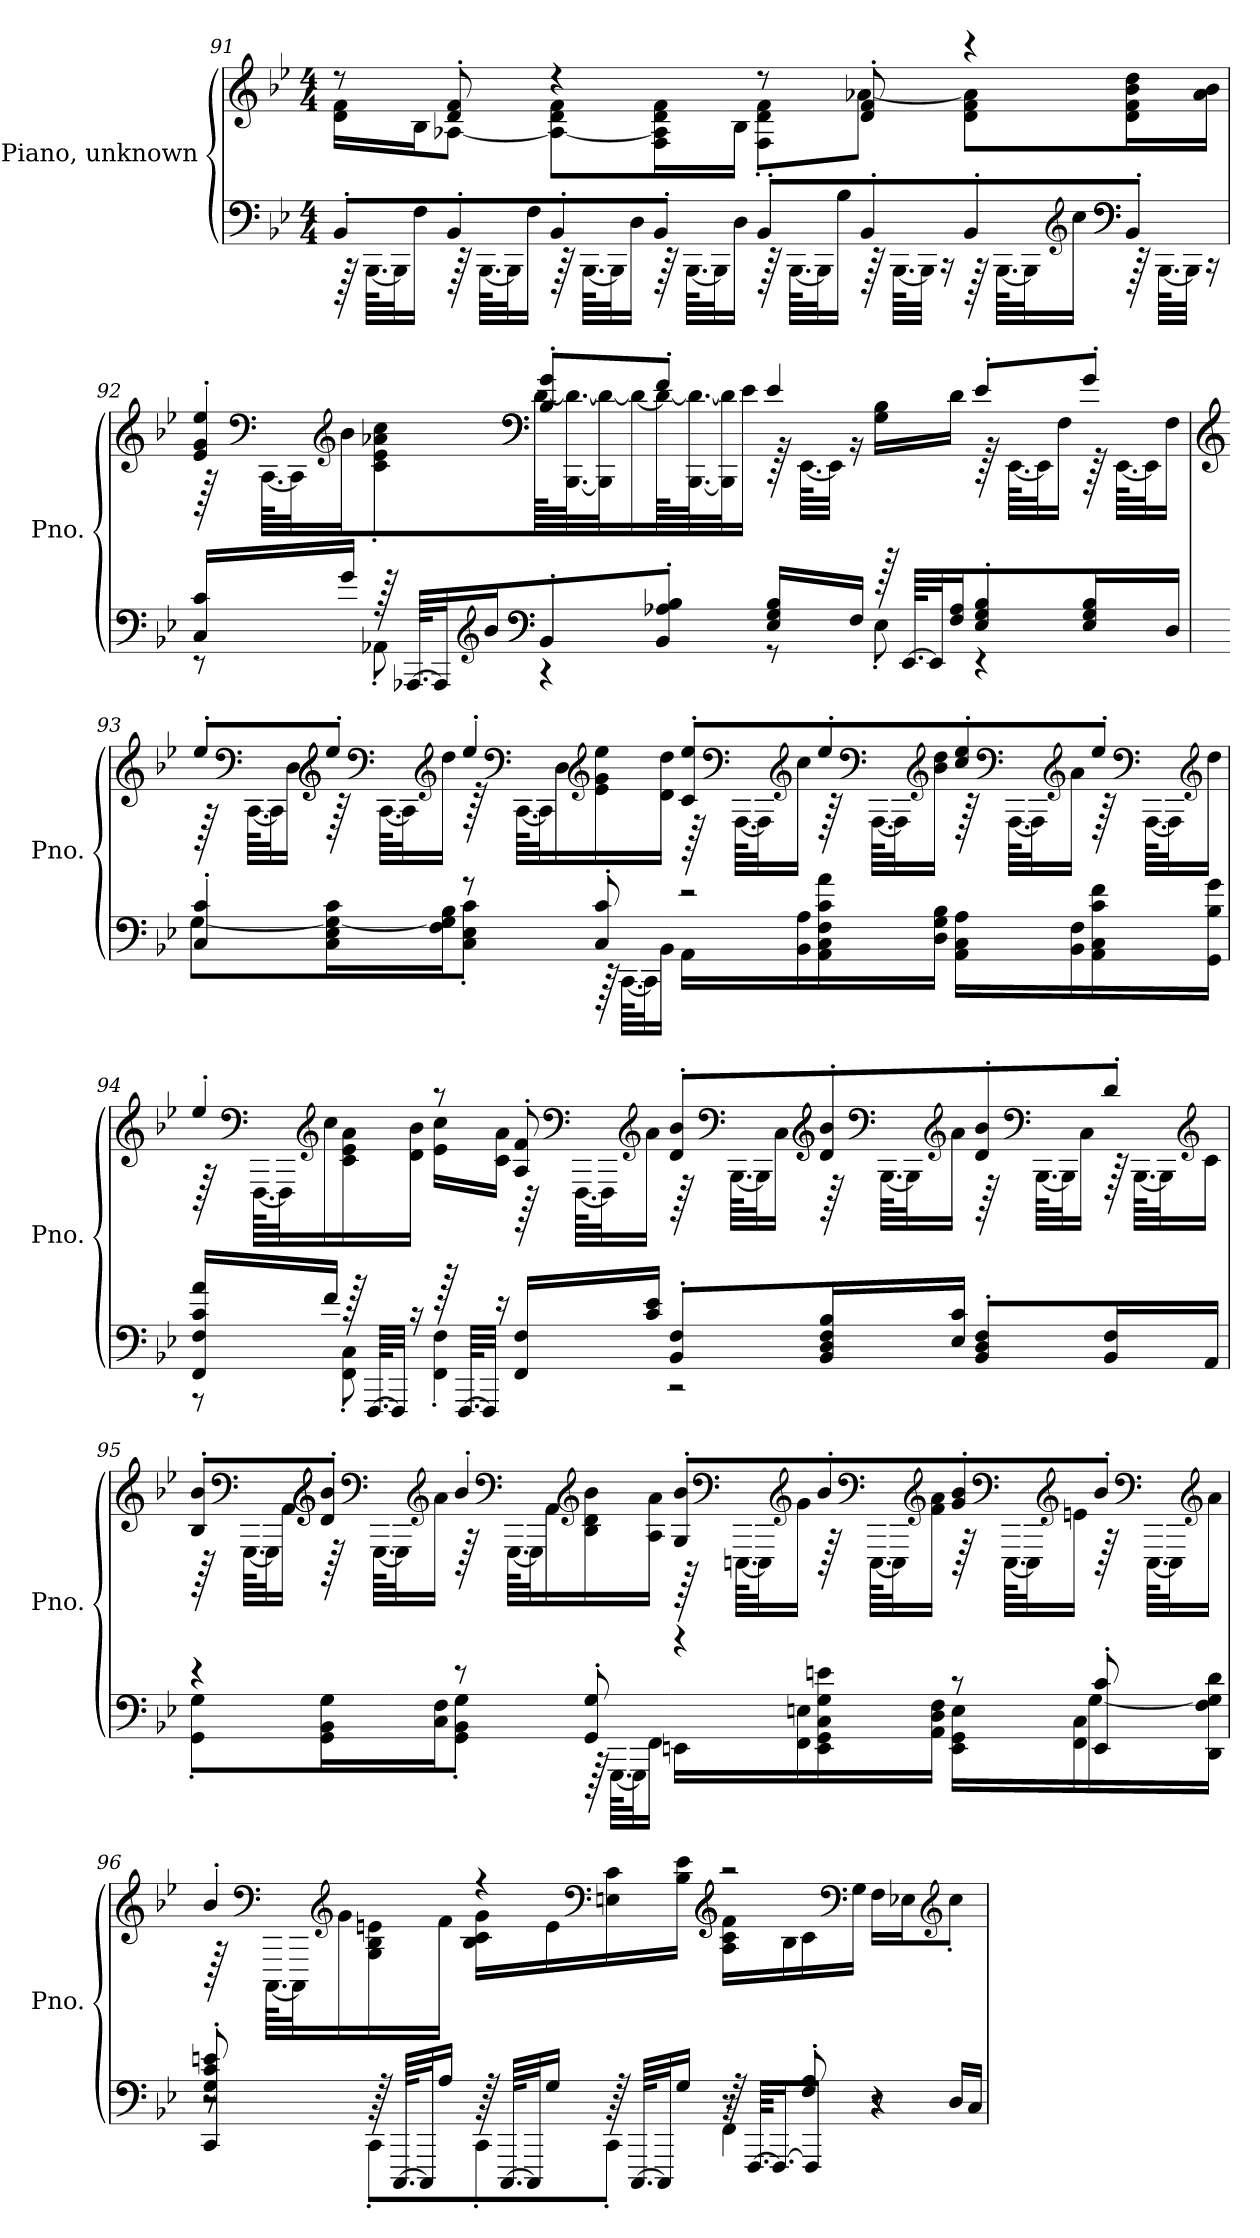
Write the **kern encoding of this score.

**kern	**kern
*part1	*part1
*staff2	*staff1
*I"Piano, unknown	*
*I'Pno.	*
!!LO:LB:g=z
*clefF4	*clefG2
*k[b-e-]	*k[b-e-]
*M4/4	*M4/4
=91	=91
*^	*^
8BB-'/L	128r	8r	16d\ 16f\LL
.	[64.BBB-\KLLL	.	.
.	32BBB-\J]	.	.
.	16F\JJ	.	16B-\J
8BB-'/	128r	8d/' 8f/'	[8A-X\J
.	[64.BBB-\KLLL	.	.
.	32BBB-\J]	.	.
.	16F\JJ	.	.
8BB-'/	128r	4r	8A-\_ 8d\ 8f\L
.	[64.BBB-\KLLL	.	.
.	32BBB-\J]	.	.
.	16D\JJ	.	.
8BB-'/J	128r	.	16F\ 16A-\] 16d\ 16f\L
.	[64.BBB-\KLLL	.	.
.	32BBB-\J]	.	.
.	16D\JJ	.	16B-\JJ
8BB-'/L	128r	8r	8F\' 8d\' 8f\'L
.	[64.BBB-\KLLL	.	.
.	32BBB-\J]	.	.
.	16B-\JJ	.	.
8BB-'/	128r	8d/' 8f/'	[8a-X\J
.	[64.BBB-\KLLL	.	.
.	32BBB-\JJJ]	.	.
.	16r	.	.
8BB-'/	128r	4r	8d\ 8f\ 8a-\]L
.	[64.BBB-\KLLL	.	.
.	32BBB-\J]	.	.
*clefG2	*	*	*
.	16cc\JJ	.	.
*clefF4	*	*	*
8BB-'/J	128r	.	16d\ 16f\ 16b-\ 16dd\L
.	[64.BBB-\KLLL	.	.
.	32BBB-\JJJ]	.	.
.	16r	.	16a-\ 16b-\JJ
!!LO:LB:g=z	!!
=92	=92	=92	=92
16C/ 16c/LL	8r	4e-/' 4g/' 4ee-/'	128r
*	*	*clefF4	*
.	.	.	[64.CC\KLLL
.	.	.	32CC\J]
*	*	*clefG2	*
16g/JJ	.	.	16b-\J
128r	8AA-X'\	.	8c\' 8e-\' 8a-X\' 8cc\'
[64.AAA-X/KLLL	.	.	.
32AAA-/J]	.	.	.
*clefG2	*	*	*
16b-/J	.	.	.
*clefF4	*	*clefF4	*
8BB-'/	4r	8B-/' 8g/'L	[128d\KLLL
.	.	.	[64.BBB-\ 64.d\_J
.	.	.	32BBB-\] 32d\_J
.	.	.	16d\_
8BB-/' 8A-X/' 8B-/'J	.	8f'/J	128d\KLL_
.	.	.	[64.BBB-\ 64.d\_J
.	.	.	32BBB-\] 32d\]J
.	.	.	16e-\JJ
16E-/ 16G/ 16B-/LL	8r	4e-/	128r
.	.	.	[64.EE-\KLLL
.	.	.	32EE-\JJJ]
16F/JJ	.	.	16r
128r	8E-'\	.	16G\ 16B-\LL
[64.EE-/KLLL	.	.	.
32EE-/J]	.	.	.
16F/ 16A-/J	.	.	16d\JJ
8E-/' 8G/' 8B-/'	4r	8e-'/L	128r
.	.	.	[64.EE-\KLLL
.	.	.	32EE-\J]
.	.	.	16F\JJ
16E-/ 16G/ 16B-/L	.	8g'/J	128r
.	.	.	[64.EE-\KLLL
.	.	.	32EE-\J]
16D/JJ	.	.	16F\JJ
!!LO:LB:g=z	!!
=93	=93	=93	=93
*	*	*clefG2	*
4C/' 4c/'	[8G\L	8ee-'/L	128r
*	*	*clefF4	*
.	.	.	[64.CC\KLLL
.	.	.	32CC\J]
.	.	.	16D\JJ
*	*	*clefG2	*
.	16C\ 16E-\ 16G\_ 16c\L	8ee-'/J	128r
*	*	*clefF4	*
.	.	.	[64.CC\KLLL
.	.	.	32CC\J]
*	*	*clefG2	*
.	16F\ 16G\] 16B-\J	.	16dd\JJ
8r	8C\' 8E-\' 8c\'J	4ee-'/	128r
*	*	*clefF4	*
.	.	.	[64.CC\KLLL
.	.	.	32CC\J]
.	.	.	16D\
*	*	*clefG2	*
8C/' 8c/'	128r	.	16e-\ 16g\ 16ee-\
.	[64.CC\KLLL	.	.
.	32CC\J]	.	.
.	16BB-\JJ	.	16d\ 16dd\JJ
2r	16AA\LL	8c/' 8ee-/'L	128r
*	*	*clefF4	*
.	.	.	[64.AAA\KLLL
.	.	.	32AAA\J]
*	*	*clefG2	*
.	16BB-\ 16A\	.	16cc\JJ
.	16AA\ 16C\ 16F\ 16c\ 16a\	8ee-'/	128r
*	*	*clefF4	*
.	.	.	[64.AAA\KLLL
.	.	.	32AAA\J]
*	*	*clefG2	*
.	16D\ 16G\ 16B-\JJ	.	16b-\ 16dd\JJ
.	16AA\ 16C\ 16A\LL	8cc/' 8ee-/'	128r
*	*	*clefF4	*
.	.	.	[64.AAA\KLLL
.	.	.	32AAA\J]
*	*	*clefG2	*
.	16BB-\ 16F\	.	16a\JJ
.	16AA\ 16C\ 16c\ 16f\	8ee-'/J	128r
*	*	*clefF4	*
.	.	.	[64.AAA\KLLL
.	.	.	32AAA\J]
*	*	*clefG2	*
.	16GG\ 16B-\ 16g\JJ	.	16dd\JJ
!!LO:LB:g=z	!!
=94	=94	=94	=94
16FF/ 16F/ 16c/ 16a/LL	8r	4ee-'/	128r
*	*	*clefF4	*
.	.	.	[64.FFF\KLLL
.	.	.	32FFF\J]
*	*	*clefG2	*
16f/JJ	.	.	16cc\
128r	8FF\' 8C\'	.	16c\ 16e-\ 16a\
[64.FFF/KLLL	.	.	.
32FFF/JJJ]	.	.	.
16r	.	.	16d\ 16b-\JJ
128r	4FF\' 4F\'	8r	16e-\ 16cc\LL
[64.FFF/KLLL	.	.	.
32FFF/JJJ]	.	.	.
16r	.	.	16c\ 16a\JJ
16FF/ 16F/LL	.	8A/' 8f/'	128r
*	*	*clefF4	*
.	.	.	[64.FFF\KLLL
.	.	.	32FFF\J]
*	*	*clefG2	*
16c/ 16e-/JJ	.	.	16a\JJ
8BB-/' 8F/'L	2r	8d/' 8b-/'L	128r
*	*	*clefF4	*
.	.	.	[64.BBB-\KLLL
.	.	.	32BBB-\J]
.	.	.	16C\JJ
*	*	*clefG2	*
16BB-/ 16D/ 16F/ 16B-/L	.	8d/' 8b-/'	128r
*	*	*clefF4	*
.	.	.	[64.BBB-\KLLL
.	.	.	32BBB-\J]
*	*	*clefG2	*
16E-/ 16c/JJ	.	.	16a\JJ
8BB-/' 8D/' 8F/'L	.	8d/' 8b-/'	128r
*	*	*clefF4	*
.	.	.	[64.BBB-\KLLL
.	.	.	32BBB-\J]
.	.	.	16C\JJ
16BB-/ 16F/L	.	8d'/J	128r
.	.	.	[64.BBB-\KLLL
.	.	.	32BBB-\J]
*	*	*clefG2	*
16AA/JJ	.	.	16c\JJ
!!LO:PB:g=z	!!
=95	=95	=95	=95
4r	8GG\' 8G\'L	8B-/' 8b-/'L	128r
*	*	*clefF4	*
.	.	.	[64.GGG\KLLL
.	.	.	32GGG\J]
.	.	.	16AA\JJ
*	*	*clefG2	*
.	16GG\ 16BB-\ 16G\L	8d/' 8b-/'J	128r
*	*	*clefF4	*
.	.	.	[64.GGG\KLLL
.	.	.	32GGG\J]
*	*	*clefG2	*
.	16C\ 16F\J	.	16a\JJ
8r	8GG\' 8BB-\' 8G\'J	4b-'/	128r
*	*	*clefF4	*
.	.	.	[64.GGG\KLLL
.	.	.	32GGG\J]
.	.	.	16AA\
*	*	*clefG2	*
8GG/' 8G/'	128r	.	16B-\ 16d\ 16b-\
.	[64.GGG\KLLL	.	.
.	32GGG\J]	.	.
.	16FF\JJ	.	16A\ 16a\JJ
4r	16EEn\LL	8G/' 8b-/'L	128r
*	*	*clefF4	*
.	.	.	[64.EEEn\KLLL
.	.	.	32EEE\J]
*	*	*clefG2	*
.	16FF\ 16En\	.	16g\JJ
.	16EE\ 16GG\ 16C\ 16G\ 16en\	8b-'/	128r
*	*	*clefF4	*
.	.	.	[64.EEE\KLLL
.	.	.	32EEE\J]
*	*	*clefG2	*
.	16AA\ 16D\ 16F\JJ	.	16f\ 16a\JJ
8r	16EE\ 16GG\ 16E\LL	8g/' 8b-/'	128r
*	*	*clefF4	*
.	.	.	[64.EEE\KLLL
.	.	.	32EEE\J]
*	*	*clefG2	*
.	16FF\ 16C\	.	16en\JJ
8EE/' 8c/'	[16G\	8b-'/J	128r
*	*	*clefF4	*
.	.	.	[64.EEE\KLLL
.	.	.	32EEE\J]
*	*	*clefG2	*
.	16DD\ 16F\ 16G\] 16d\JJ	.	16a\JJ
!!LO:LB:g=z	!!
=96	=96	=96	=96
*	*^	*	*
8CC/' 8G/' 8c/' 8en/'	8r	2r	4b-'/	128r
*	*	*	*clefF4	*
.	.	.	.	[64.CCC\KLLL
.	.	.	.	32CCC\J]
*	*	*	*clefG2	*
.	.	.	.	16g\
128r	8CC'\L	.	.	16G\ 16B-\ 16en\
[64.CCC/KLLL	.	.	.	.
32CCC/J]	.	.	.	.
16A/JJ	.	.	.	16f\JJ
128r	8CC'\	.	4r	16B-\ 16c\ 16g\LL
[64.CCC/KLLL	.	.	.	.
32CCC/J]	.	.	.	.
16G/JJ	.	.	.	16e\
*	*	*	*clefF4	*
128r	8CC'\J	.	.	16En\ 16c\
[64.CCC/KLLL	.	.	.	.
32CCC/J]	.	.	.	.
16G/JJ	.	.	.	16B-\ 16e\JJ
*	*	*	*clefG2	*
8r	4FF\	128r	2r	16A\ 16c\ 16f\LL
.	.	[64.FFF/KKLL	.	.
.	.	16.FFF/J_	.	.
.	.	.	.	16B-\
8F/' 8A/'	.	8FFF/J]	.	16c\
*	*	*	*clefF4	*
.	.	.	.	16G\JJ
8r	4r	4r	.	16F\LL
.	.	.	.	16E-X\J
*	*	*	*clefG2	*
16D/LL	.	.	.	8cc'\J
16C/JJ	.	.	.	.
*v	*v	*v	*	*
*	*v	*v
=	=
*-	*-
